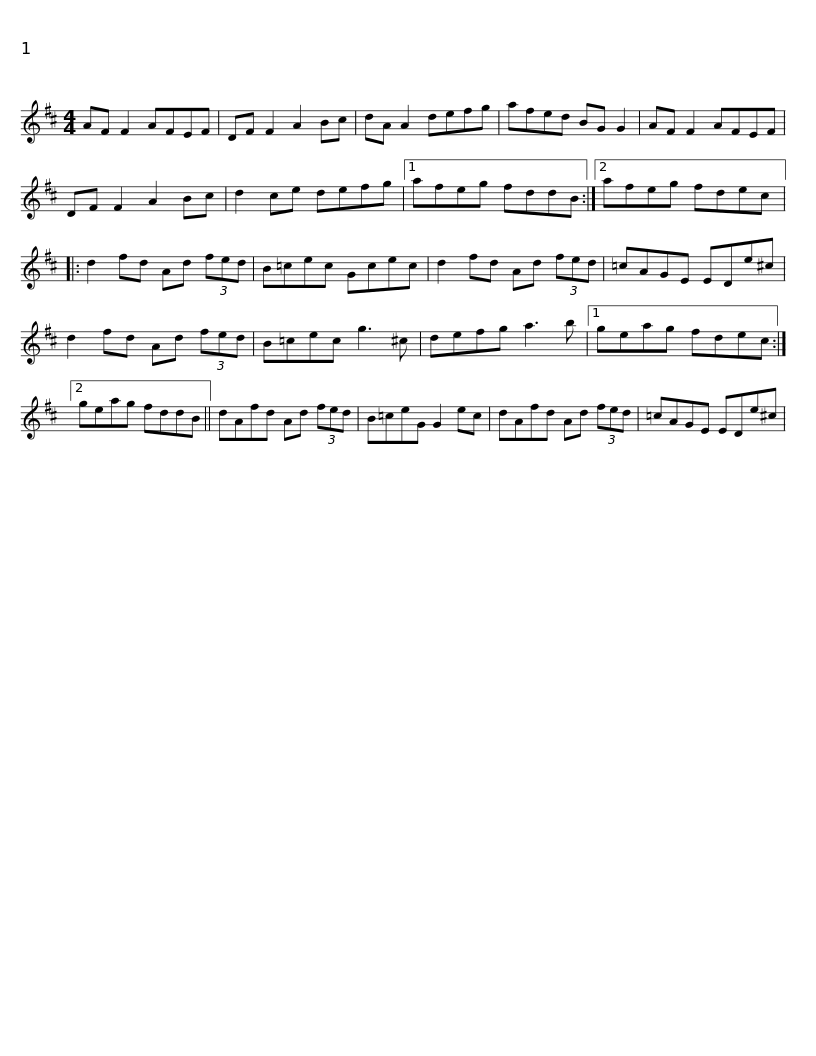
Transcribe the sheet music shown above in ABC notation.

X:1
L:1/8
M:4/4
I:linebreak $
K:D
V:1 treble
V:1
 AF F2 AFEF | DF F2 A2 Bc | dA A2 defg | afed BG G2 | AF F2 AFEF | %5
 DF F2 A2 Bc |$ d2 ce defg |1 afeg fddB :|2 afeg fdec |: d2 fd Ad (3fed | %10
 B=cec Gcec |$ d2 fd Ad (3fed | =cAGE EDe^c | d2 fd Ad (3fed | B=cec g3 ^c | %15
 defg a3 b |1$ geag fdec :|2 geag fddB || dAfd Ad (3fed | B=ceG G2 ec | %20
 dAfd Ad (3fed |$ =cAGE EDe^c | %22
